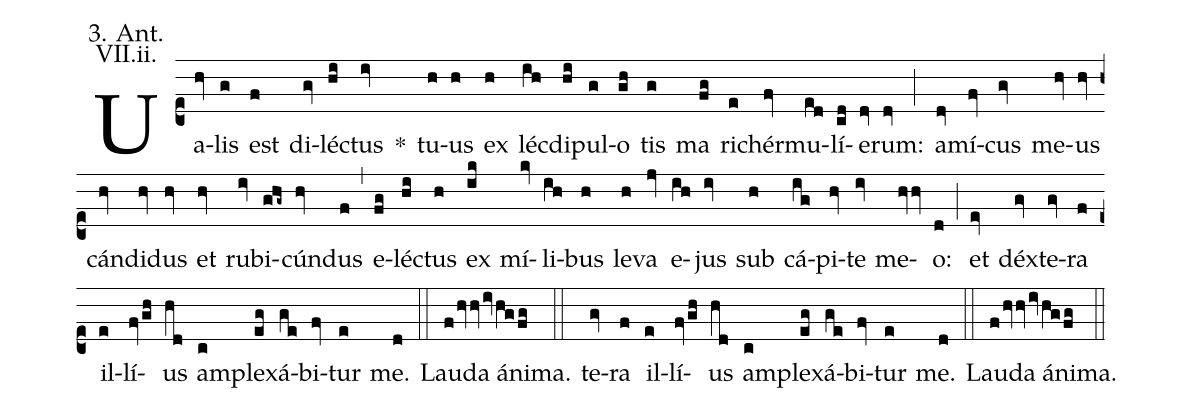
annotation: 3. Ant.;
annotation: VII.ii.;
%%
(c1)
Ua(hv)lis(g) est(f) di(gv)léc(hi)tus(iv) *() tu(h)us(h) ex(h) léc(ih)di(hi)pul(g)o(gh) tis(g) ma(fg) ri(e)chér(fv)mu(ed)lí(cd)e(dv)rum:(dv) (;)
a(dv)mí(fv)cus(gv) me(hv)us(hv) cán(hv)di(hv)dus(hv) et(hv) ru(iv)bi(ghg~)cún(hv)dus(f) (,)
e(fg)léc(hi)tus(h) ex(ik) mí(kv)li(ih)bus(h) le(h)va(jv) e(ih)jus(iv) sub(h) cá(ig)pi(hv)te(iv) me(hvhv)o:(d) (;)
et(ev) déx(gv)te(gv)ra(f) il(e)lí(fvgh)us(hd) am(c)plex(eg)á(ge)bi(fv)tur(e) me.(d) (::)

Lauda ánima.(fhvhvivhgfg) (::)

te(gv)ra(f) il(e)lí(fvgh)us(hd) am(c)plex(eg)á(ge)bi(fv)tur(e) me.(d) (::)

Lauda ánima.(fhvhvivhgfg) (::)
